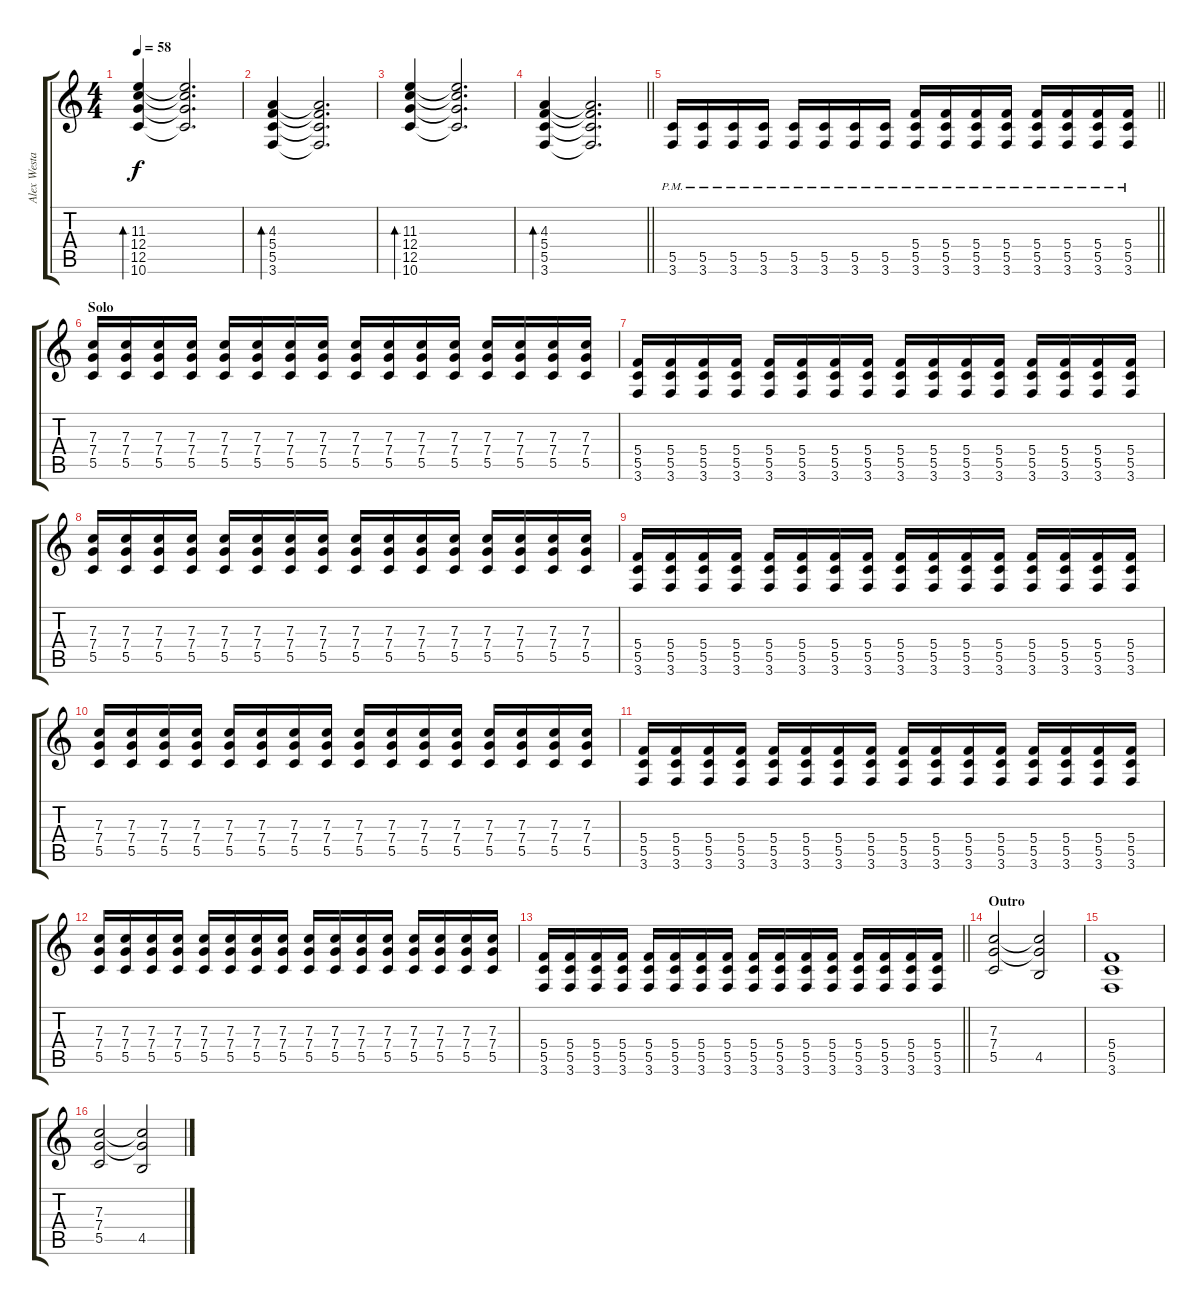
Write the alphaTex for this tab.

\track ("Alex Westaway" "Alex Westa") {instrument acousticguitarsteel}
\staff {score tabs}
\tuning (D4 A3 F3 C3 G2 D2) {hide}
\ts (4 4)
\tempo 58
\clef g2
\ks c
(11.3 12.4 12.5 10.6).4{bd 120 dy f volume 9 instrument distortionguitar} (11.3{t} 12.4{t} 12.5{t} 10.6{t}).2{d volume 6} |
(4.3 5.4 5.5 3.6).4{bd 120 volume 10 instrument distortionguitar} (4.3{t} 5.4{t} 5.5{t} 3.6{t}).2{d volume 7} |
(11.3 12.4 12.5 10.6).4{bd 120 volume 9 instrument distortionguitar} (11.3{t} 12.4{t} 12.5{t} 10.6{t}).2{d volume 6} |
\barLineRight lightlight
(4.3 5.4 5.5 3.6).4{bd 120 volume 10 instrument distortionguitar} (4.3{t} 5.4{t} 5.5{t} 3.6{t}).2{d volume 7} |
\barLineRight lightlight
(5.5{pm} 3.6{pm}).16{volume 13 instrument distortionguitar} (5.5{pm} 3.6{pm}).16 (5.5{pm} 3.6{pm}).16 (5.5{pm} 3.6{pm}).16 (5.5{pm} 3.6{pm}).16 (5.5{pm} 3.6{pm}).16 (5.5{pm} 3.6{pm}).16 (5.5{pm} 3.6{pm}).16 (5.4{pm} 5.5{pm} 3.6{pm}).16 (5.4{pm} 5.5{pm} 3.6{pm}).16 (5.4{pm} 5.5{pm} 3.6{pm}).16 (5.4{pm} 5.5{pm} 3.6{pm}).16 (5.4{pm} 5.5{pm} 3.6{pm}).16 (5.4{pm} 5.5{pm} 3.6{pm}).16 (5.4{pm} 5.5{pm} 3.6{pm}).16 (5.4{pm} 5.5{pm} 3.6{pm}).16 |
\section ("" "Solo")
(7.3 7.4 5.5).16{volume 16 instrument distortionguitar} (7.3 7.4 5.5).16 (7.3 7.4 5.5).16 (7.3 7.4 5.5).16 (7.3 7.4 5.5).16 (7.3 7.4 5.5).16 (7.3 7.4 5.5).16 (7.3 7.4 5.5).16 (7.3 7.4 5.5).16 (7.3 7.4 5.5).16 (7.3 7.4 5.5).16 (7.3 7.4 5.5).16 (7.3 7.4 5.5).16 (7.3 7.4 5.5).16 (7.3 7.4 5.5).16 (7.3 7.4 5.5).16 |
(5.4 5.5 3.6).16 (5.4 5.5 3.6).16 (5.4 5.5 3.6).16 (5.4 5.5 3.6).16 (5.4 5.5 3.6).16 (5.4 5.5 3.6).16 (5.4 5.5 3.6).16 (5.4 5.5 3.6).16 (5.4 5.5 3.6).16 (5.4 5.5 3.6).16 (5.4 5.5 3.6).16 (5.4 5.5 3.6).16 (5.4 5.5 3.6).16 (5.4 5.5 3.6).16 (5.4 5.5 3.6).16 (5.4 5.5 3.6).16 |
(7.3 7.4 5.5).16{volume 16 instrument distortionguitar} (7.3 7.4 5.5).16 (7.3 7.4 5.5).16 (7.3 7.4 5.5).16 (7.3 7.4 5.5).16 (7.3 7.4 5.5).16 (7.3 7.4 5.5).16 (7.3 7.4 5.5).16 (7.3 7.4 5.5).16 (7.3 7.4 5.5).16 (7.3 7.4 5.5).16 (7.3 7.4 5.5).16 (7.3 7.4 5.5).16 (7.3 7.4 5.5).16 (7.3 7.4 5.5).16 (7.3 7.4 5.5).16 |
(5.4 5.5 3.6).16 (5.4 5.5 3.6).16 (5.4 5.5 3.6).16 (5.4 5.5 3.6).16 (5.4 5.5 3.6).16 (5.4 5.5 3.6).16 (5.4 5.5 3.6).16 (5.4 5.5 3.6).16 (5.4 5.5 3.6).16 (5.4 5.5 3.6).16 (5.4 5.5 3.6).16 (5.4 5.5 3.6).16 (5.4 5.5 3.6).16 (5.4 5.5 3.6).16 (5.4 5.5 3.6).16 (5.4 5.5 3.6).16 |
(7.3 7.4 5.5).16{volume 16 instrument distortionguitar} (7.3 7.4 5.5).16 (7.3 7.4 5.5).16 (7.3 7.4 5.5).16 (7.3 7.4 5.5).16 (7.3 7.4 5.5).16 (7.3 7.4 5.5).16 (7.3 7.4 5.5).16 (7.3 7.4 5.5).16 (7.3 7.4 5.5).16 (7.3 7.4 5.5).16 (7.3 7.4 5.5).16 (7.3 7.4 5.5).16 (7.3 7.4 5.5).16 (7.3 7.4 5.5).16 (7.3 7.4 5.5).16 |
(5.4 5.5 3.6).16 (5.4 5.5 3.6).16 (5.4 5.5 3.6).16 (5.4 5.5 3.6).16 (5.4 5.5 3.6).16 (5.4 5.5 3.6).16 (5.4 5.5 3.6).16 (5.4 5.5 3.6).16 (5.4 5.5 3.6).16 (5.4 5.5 3.6).16 (5.4 5.5 3.6).16 (5.4 5.5 3.6).16 (5.4 5.5 3.6).16 (5.4 5.5 3.6).16 (5.4 5.5 3.6).16 (5.4 5.5 3.6).16 |
(7.3 7.4 5.5).16{volume 16 instrument distortionguitar} (7.3 7.4 5.5).16 (7.3 7.4 5.5).16 (7.3 7.4 5.5).16 (7.3 7.4 5.5).16 (7.3 7.4 5.5).16 (7.3 7.4 5.5).16 (7.3 7.4 5.5).16 (7.3 7.4 5.5).16 (7.3 7.4 5.5).16 (7.3 7.4 5.5).16 (7.3 7.4 5.5).16 (7.3 7.4 5.5).16 (7.3 7.4 5.5).16 (7.3 7.4 5.5).16 (7.3 7.4 5.5).16 |
\barLineRight lightlight
(5.4 5.5 3.6).16 (5.4 5.5 3.6).16 (5.4 5.5 3.6).16 (5.4 5.5 3.6).16 (5.4 5.5 3.6).16 (5.4 5.5 3.6).16 (5.4 5.5 3.6).16 (5.4 5.5 3.6).16 (5.4 5.5 3.6).16 (5.4 5.5 3.6).16 (5.4 5.5 3.6).16 (5.4 5.5 3.6).16 (5.4 5.5 3.6).16 (5.4 5.5 3.6).16 (5.4 5.5 3.6).16 (5.4 5.5 3.6).16 |
\section ("" "Outro")
(7.3 7.4 5.5).2 (7.3{t} 7.4{t} 4.5).2 |
(5.4 5.5 3.6).1 |
(7.3 7.4 5.5).2 (7.3{t} 7.4{t} 4.5).2
